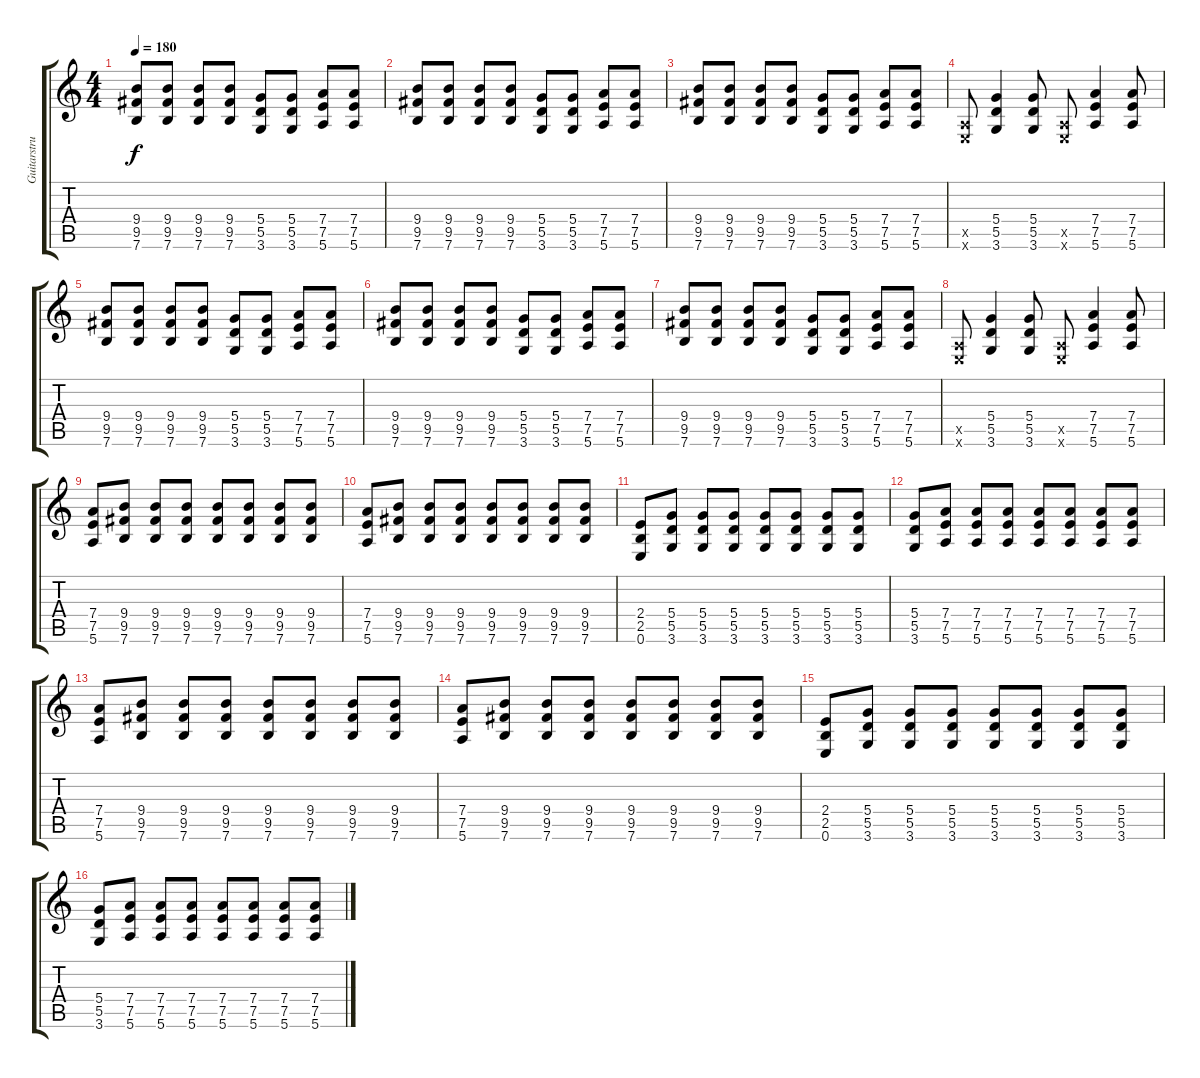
\track ("Guitarstruki" "Guitarstru") {instrument distortionguitar}
\staff {score tabs}
\tuning (E4 B3 G3 D3 A2 E2) {hide}
\ts (4 4)
\tempo 180
\clef g2
\ks c
(9.4 9.5 7.6).8{dy f} (9.4 9.5 7.6).8 (9.4 9.5 7.6).8 (9.4 9.5 7.6).8 (5.4 5.5 3.6).8 (5.4 5.5 3.6).8 (7.4 7.5 5.6).8 (7.4 7.5 5.6).8 |
(9.4 9.5 7.6).8 (9.4 9.5 7.6).8 (9.4 9.5 7.6).8 (9.4 9.5 7.6).8 (5.4 5.5 3.6).8 (5.4 5.5 3.6).8 (7.4 7.5 5.6).8 (7.4 7.5 5.6).8 |
(9.4 9.5 7.6).8 (9.4 9.5 7.6).8 (9.4 9.5 7.6).8 (9.4 9.5 7.6).8 (5.4 5.5 3.6).8 (5.4 5.5 3.6).8 (7.4 7.5 5.6).8 (7.4 7.5 5.6).8 |
(0.5{x} 0.6{x}).8 (5.4 5.5 3.6).4 (5.4 5.5 3.6).8 (0.5{x} 0.6{x}).8 (7.4 7.5 5.6).4 (7.4 7.5 5.6).8 |
(9.4 9.5 7.6).8 (9.4 9.5 7.6).8 (9.4 9.5 7.6).8 (9.4 9.5 7.6).8 (5.4 5.5 3.6).8 (5.4 5.5 3.6).8 (7.4 7.5 5.6).8 (7.4 7.5 5.6).8 |
(9.4 9.5 7.6).8 (9.4 9.5 7.6).8 (9.4 9.5 7.6).8 (9.4 9.5 7.6).8 (5.4 5.5 3.6).8 (5.4 5.5 3.6).8 (7.4 7.5 5.6).8 (7.4 7.5 5.6).8 |
(9.4 9.5 7.6).8 (9.4 9.5 7.6).8 (9.4 9.5 7.6).8 (9.4 9.5 7.6).8 (5.4 5.5 3.6).8 (5.4 5.5 3.6).8 (7.4 7.5 5.6).8 (7.4 7.5 5.6).8 |
(0.5{x} 0.6{x}).8 (5.4 5.5 3.6).4 (5.4 5.5 3.6).8 (0.5{x} 0.6{x}).8 (7.4 7.5 5.6).4 (7.4 7.5 5.6).8 |
(7.4 7.5 5.6).8 (9.4 9.5 7.6).8 (9.4 9.5 7.6).8 (9.4 9.5 7.6).8 (9.4 9.5 7.6).8 (9.4 9.5 7.6).8 (9.4 9.5 7.6).8 (9.4 9.5 7.6).8 |
(7.4 7.5 5.6).8 (9.4 9.5 7.6).8 (9.4 9.5 7.6).8 (9.4 9.5 7.6).8 (9.4 9.5 7.6).8 (9.4 9.5 7.6).8 (9.4 9.5 7.6).8 (9.4 9.5 7.6).8 |
(2.4 2.5 0.6).8 (5.4 5.5 3.6).8 (5.4 5.5 3.6).8 (5.4 5.5 3.6).8 (5.4 5.5 3.6).8 (5.4 5.5 3.6).8 (5.4 5.5 3.6).8 (5.4 5.5 3.6).8 |
(5.4 5.5 3.6).8 (7.4 7.5 5.6).8 (7.4 7.5 5.6).8 (7.4 7.5 5.6).8 (7.4 7.5 5.6).8 (7.4 7.5 5.6).8 (7.4 7.5 5.6).8 (7.4 7.5 5.6).8 |
(7.4 7.5 5.6).8 (9.4 9.5 7.6).8 (9.4 9.5 7.6).8 (9.4 9.5 7.6).8 (9.4 9.5 7.6).8 (9.4 9.5 7.6).8 (9.4 9.5 7.6).8 (9.4 9.5 7.6).8 |
(7.4 7.5 5.6).8 (9.4 9.5 7.6).8 (9.4 9.5 7.6).8 (9.4 9.5 7.6).8 (9.4 9.5 7.6).8 (9.4 9.5 7.6).8 (9.4 9.5 7.6).8 (9.4 9.5 7.6).8 |
(2.4 2.5 0.6).8 (5.4 5.5 3.6).8 (5.4 5.5 3.6).8 (5.4 5.5 3.6).8 (5.4 5.5 3.6).8 (5.4 5.5 3.6).8 (5.4 5.5 3.6).8 (5.4 5.5 3.6).8 |
(5.4 5.5 3.6).8 (7.4 7.5 5.6).8 (7.4 7.5 5.6).8 (7.4 7.5 5.6).8 (7.4 7.5 5.6).8 (7.4 7.5 5.6).8 (7.4 7.5 5.6).8 (7.4 7.5 5.6).8
